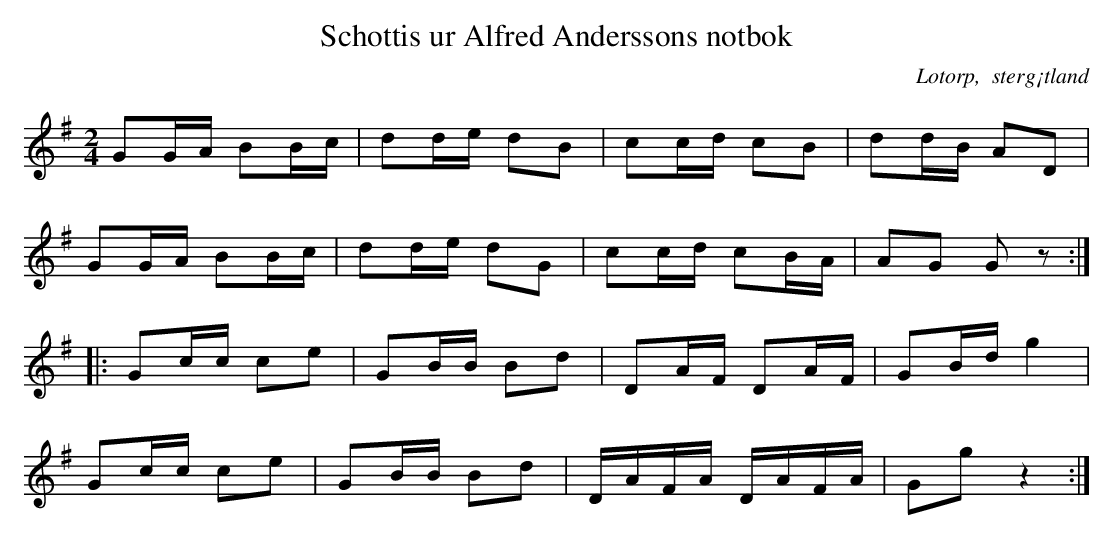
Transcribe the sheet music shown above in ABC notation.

X:1
T:Schottis ur Alfred Anderssons notbok
O:Lotorp,  sterg¡tland
L:1/16
M:2/4
K:G
G2GA B2Bc | d2de d2B2 | c2cd c2B2 | d2dB A2D2 |
G2GA B2Bc | d2de d2G2 | c2cd c2BA | A2G2 G2z2 ::
G2cc c2e2 | G2BB B2d2 | D2AF D2AF | G2Bd g4 |
G2cc c2e2 | G2BB B2d2 | DAFA DAFA | G2g2 z4 :|
